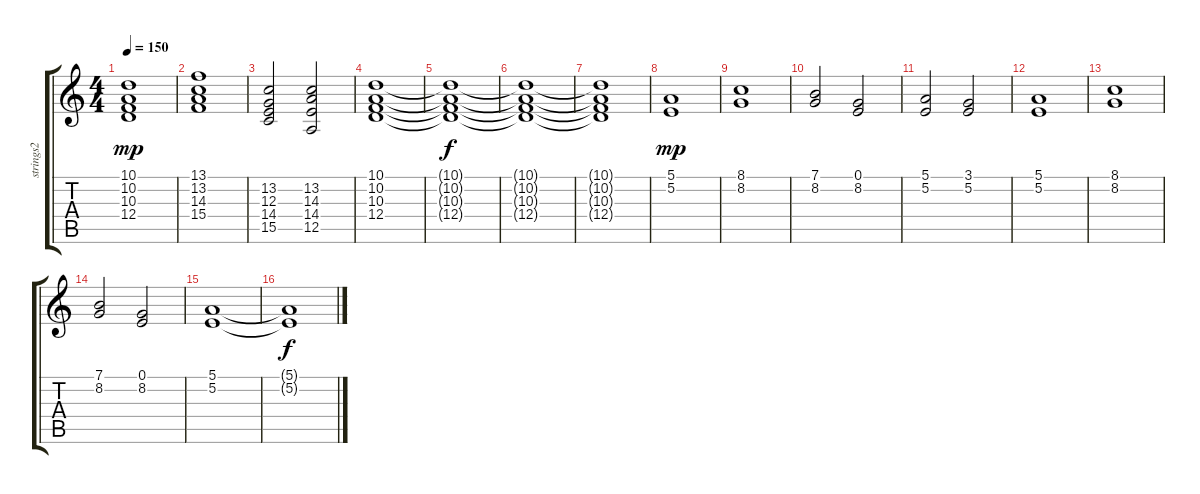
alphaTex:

\track ("strings2" "strings2") {instrument stringensemble1}
\staff {score tabs}
\tuning (E4 B3 G3 D3 A2 E2) {hide}
\ts (4 4)
\tempo 150
\clef g2
\ks c
(10.1 10.2 10.3 12.4).1{dy mp} |
(13.1 13.2 14.3 15.4).1 |
(13.2 12.3 14.4 15.5).2 (13.2 14.3 14.4 12.5).2 |
(10.1 10.2 10.3 12.4).1 |
(10.1{t} 10.2{t} 10.3{t} 12.4{t}).1{dy f} |
(10.1{t} 10.2{t} 10.3{t} 12.4{t}).1 |
(10.1{t} 10.2{t} 10.3{t} 12.4{t}).1 |
(5.1 5.2).1{dy mp} |
(8.1 8.2).1 |
(7.1 8.2).2 (0.1 8.2).2 |
(5.1 5.2).2 (3.1 5.2).2 |
(5.1 5.2).1 |
(8.1 8.2).1 |
(7.1 8.2).2 (0.1 8.2).2 |
(5.1 5.2).1 |
(5.1{t} 5.2{t}).1{dy f}
